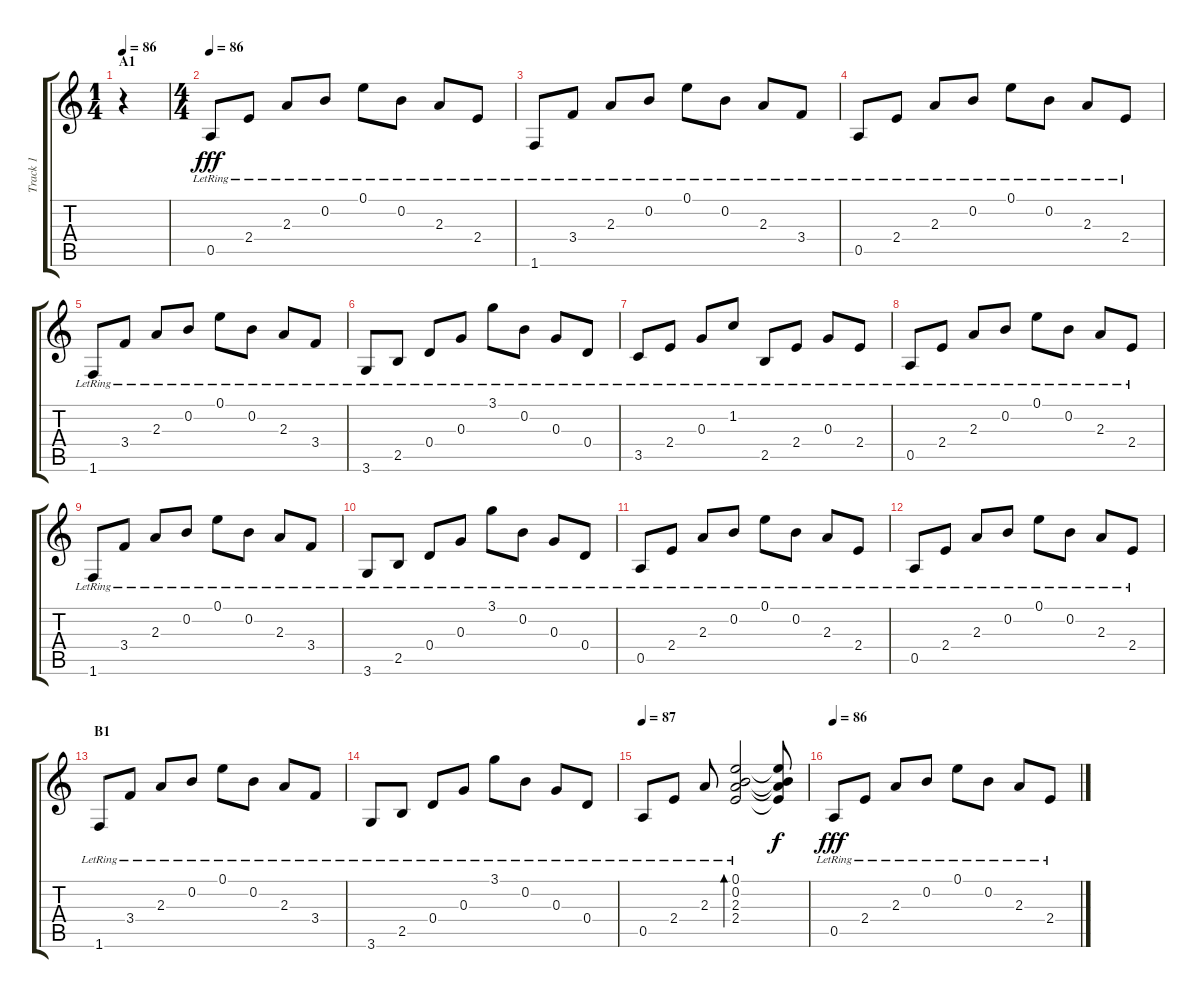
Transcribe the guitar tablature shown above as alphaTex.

\track ("Track 1" "Track 1") {instrument electricguitarclean}
\staff {score tabs}
\tuning (E4 B3 G3 D3 A2 E2) {hide}
\ts (1 4)
\section ("" "A1")
\tempo 86
\tempo 78
\tempo 86
\clef g2
\ks c
r.4{dy fff instrument electricguitarclean} |
\ts (4 4)
\tempo 86
0.5{lr}.8 2.4{lr}.8 2.3{lr}.8 0.2{lr}.8 0.1{lr}.8 0.2{lr}.8 2.3{lr}.8 2.4{lr}.8 |
1.6{lr}.8 3.4{lr}.8 2.3{lr}.8 0.2{lr}.8 0.1{lr}.8 0.2{lr}.8 2.3{lr}.8 3.4{lr}.8 |
0.5{lr}.8 2.4{lr}.8 2.3{lr}.8 0.2{lr}.8 0.1{lr}.8 0.2{lr}.8 2.3{lr}.8 2.4{lr}.8 |
1.6{lr}.8 3.4{lr}.8 2.3{lr}.8 0.2{lr}.8 0.1{lr}.8 0.2{lr}.8 2.3{lr}.8 3.4{lr}.8 |
3.6{lr}.8 2.5{lr}.8 0.4{lr}.8 0.3{lr}.8 3.1{lr}.8 0.2{lr}.8 0.3{lr}.8 0.4{lr}.8 |
3.5{lr}.8 2.4{lr}.8 0.3{lr}.8 1.2{lr}.8 2.5{lr}.8 2.4{lr}.8 0.3{lr}.8 2.4{lr}.8 |
0.5{lr}.8 2.4{lr}.8 2.3{lr}.8 0.2{lr}.8 0.1{lr}.8 0.2{lr}.8 2.3{lr}.8 2.4{lr}.8 |
1.6{lr}.8 3.4{lr}.8 2.3{lr}.8 0.2{lr}.8 0.1{lr}.8 0.2{lr}.8 2.3{lr}.8 3.4{lr}.8 |
3.6{lr}.8 2.5{lr}.8 0.4{lr}.8 0.3{lr}.8 3.1{lr}.8 0.2{lr}.8 0.3{lr}.8 0.4{lr}.8 |
0.5{lr}.8 2.4{lr}.8 2.3{lr}.8 0.2{lr}.8 0.1{lr}.8 0.2{lr}.8 2.3{lr}.8 2.4{lr}.8 |
0.5{lr}.8 2.4{lr}.8 2.3{lr}.8 0.2{lr}.8 0.1{lr}.8 0.2{lr}.8 2.3{lr}.8 2.4{lr}.8 |
\section ("" "B1")
1.6{lr}.8 3.4{lr}.8 2.3{lr}.8 0.2{lr}.8 0.1{lr}.8 0.2{lr}.8 2.3{lr}.8 3.4{lr}.8 |
3.6{lr}.8 2.5{lr}.8 0.4{lr}.8 0.3{lr}.8 3.1{lr}.8 0.2{lr}.8 0.3{lr}.8 0.4{lr}.8 |
\tempo 87
0.5{lr}.8 2.4{lr}.8 2.3{lr}.8 (0.1{lr} 0.2{lr} 2.3{lr} 2.4{lr}).2{bd 60} (0.1{t} 0.2{t} 2.3{t} 2.4{t}).8{dy f} |
\tempo 86
0.5{lr}.8{dy fff} 2.4{lr}.8 2.3{lr}.8 0.2{lr}.8 0.1{lr}.8 0.2{lr}.8 2.3{lr}.8 2.4{lr}.8
